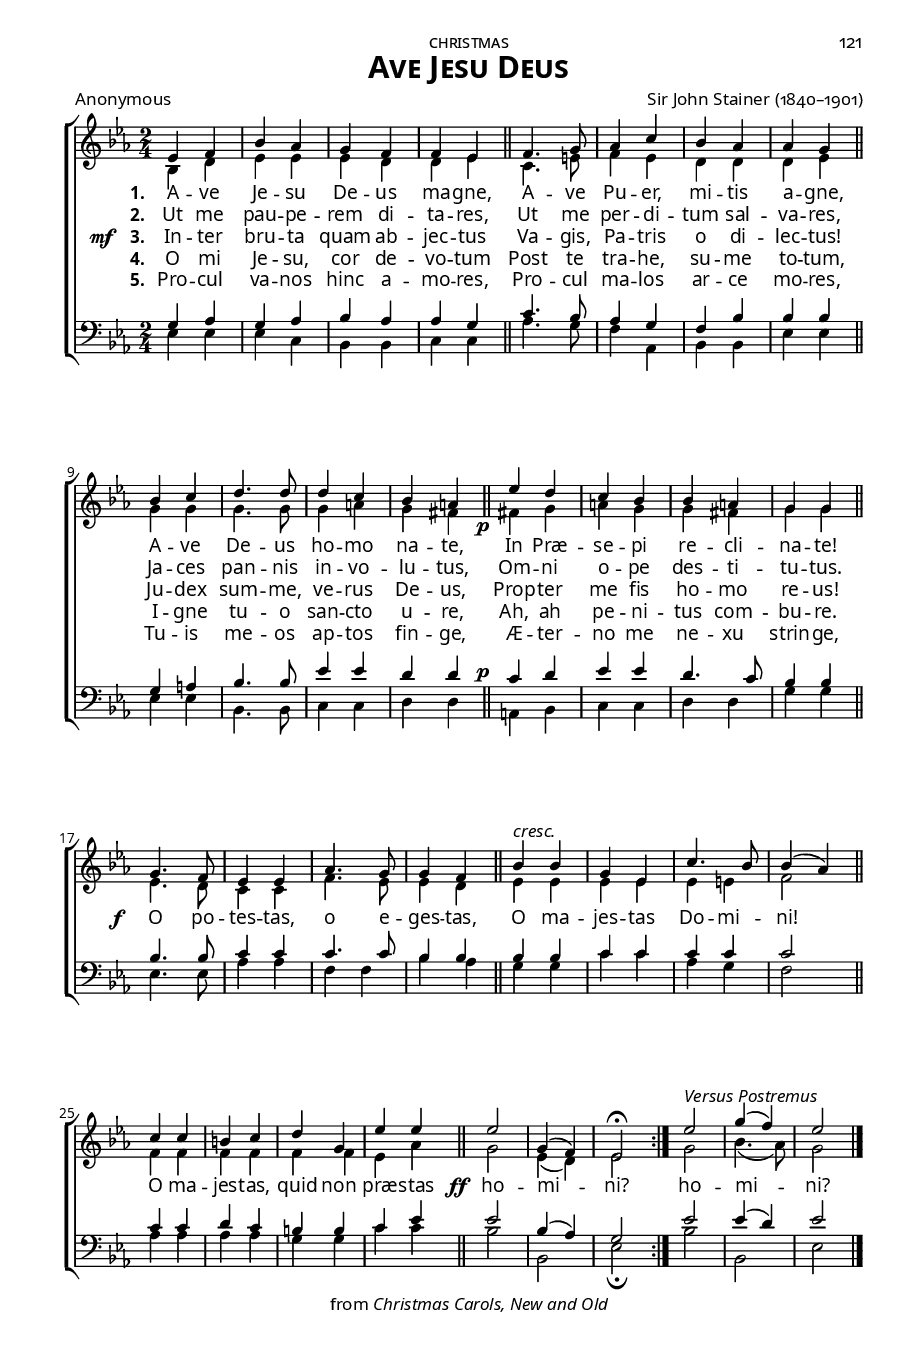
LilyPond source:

\version "2.14.2"
\include "util.ly"
\header {
  title = \markup{\override #'(font-name . "Garamond Premier Pro Semibold"){ \abs-fontsize #15 \smallCapsOldStyle"Ave Jesu Deus"}}
  poet = \markup\oldStyleNum"Anonymous"
  composer = \markup\oldStyleNum"Sir John Stainer (1840–1901)"
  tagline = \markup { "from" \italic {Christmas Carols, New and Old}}
}
\paper {
  %print-all-headers = ##f
  paper-height = 9\in
  paper-width = 6\in
  indent = 0\in
  %system-system-spacing = #'((basic-distance . 10) (padding . 0))
  %system-system-spacing =
  %  #'((basic-distance . 0)
  %     (minimum-distance . 0)
  %     (padding . -0.35)
  %     (stretchability . 100))
  ragged-last-bottom = ##f
  ragged-bottom = ##f
  two-sided = ##t
  inner-margin = 0.5\in
  outer-margin = 0.25\in
  top-margin = 0.25\in
  bottom-margin = 0.25\in
  first-page-number = #121
  print-first-page-number = ##t
  headerLine = \markup{\override #'(font-name . "Garamond Premier Pro") \smallCapsOldStyle"christmas"}
  oddHeaderMarkup = \markup\fill-line{
     \override #'(font-name . "Garamond Premier Pro")\abs-fontsize #8.5
     \combine 
        \fill-line{"" \on-the-fly #print-page-number-check-first
        \oldStylePageNum""
        }
        \fill-line{\headerLine}
  }
  evenHeaderMarkup = \markup {
     \override #'(font-name . "Garamond Premier Pro")\abs-fontsize #8.5
     \combine
        \on-the-fly #print-page-number-check-first
        \oldStylePageNum""
        \fill-line{\headerLine}
  }
}
#(set-global-staff-size 15) \paper{ #(define fonts (make-pango-font-tree "GoudyOlSt BT" "Garamond Premier Pro" "Garamond Premier Pro" (/ 15 20))) }
global = {
  \key ees \major
  \time 2/4
  \override DynamicLineSpanner #'staff-padding = #0.0
  \override DynamicLineSpanner #'Y-extent = #'(1 . 1)
  \override DynamicText #'X-offset = #'-4
}

sopMusic = \relative c' {
  ees4 f |
  bes aes |
  g f |
  f ees \bar "||"
  f4. g8 |
  aes4 c |
  
  bes aes |
  aes g \bar "||"
  bes c |
  d4. d8 |
  d4 c |
  bes a \bar "||"
  ees'_\p d |
  
  c bes |
  bes a |
  g g \bar "||" \break
  g4. f8 |
  ees4 ees |
  aes4. g8 |
  g4 f \bar "||"
  
  bes4^\markup\italic"cresc." bes |
  g ees |
  c'4. bes8 |
  bes4( aes) \bar "||" \break
  c4 c |
  b c |
  d g, |
  
  ees' ees \bar "||"
  ees2 |
  g,4( f) |
  ees2\fermata \bar ":|"
  ees'^\markup\italic{ "Versus Postremus"} |
  g4( f) |
  ees2 \bar "|."
}
sopWords = \lyricmode {
  
}

altoMusic = \relative c' {
  bes4 d |
  ees ees |
  ees d |
  d ees \bar "||"
  c4. e8 |
  f4 ees |
  
  d d |
  d ees \bar "||"
  g g |
  g4. g8 |
  g4 a |
  g fis \bar "||"
  fis! g |
  
  a g |
  g fis |
  g g \bar "||"
  ees4. d8 |
  c4 c |
  f4. ees8 |
  ees4 d |
  
  ees ees |
  ees ees |
  ees e |
  f2 \bar "||"
  f4 f |
  f f |
  f f |
  
  ees aes \bar "||"
  g2 |
  ees4( d) |
  ees2 |
  g2 |
  bes4.( aes8) |
  g2 \bar "|."
}
altoWords = {
  \dropLyricsV
  \lyricmode {
    \set stanza = #"1. "
    A -- ve Je -- su De -- us ma -- gne,
    A -- ve Pu -- er, mi -- tis a -- gne,
    A -- ve De -- us ho -- mo na -- te,
    In Præ -- se -- pi re -- cli -- na -- te!
  }
  
  \set stanza = \markup\dynamic"f   "
  \lyricmode {
    \set associatedVoice = "tenors"
    O po -- tes -- tas, o e -- ges -- tas,
    O ma -- jes -- tas Do -- mi -- ni!
    O ma -- jes -- tas, quid non præ -- stas
  }
  \set stanza = \markup\dynamic"  ff "
  \lyricmode{
    ho -- mi -- ni?
    ho -- mi -- ni?
  }
}
altoWordsII = \lyricmode {
  \dropLyricsV
%\markup\italic
  \set stanza = #"2. "
  Ut me pau -- pe -- rem di -- ta -- res,
  Ut me per -- di -- tum sal -- va -- res,
  Ja -- ces pan -- nis in -- vo -- lu -- tus,
  Om -- ni o -- pe des -- ti -- tu -- tus.
}
altoWordsIII = {
  \dropLyricsV
  \set stanza = \markup{\dynamic "mf  " "3. "}
  \lyricmode {
    In -- ter bru -- ta quam ab -- jec -- tus
    Va -- gis, Pa -- tris o di -- lec -- tus!
    Ju -- dex sum -- me, ve -- rus De -- us,
    Prop -- ter me fis ho -- mo re -- us!
  }
}
altoWordsIV = \lyricmode {
  \dropLyricsV
  \set stanza = #"4. "
  O mi Je -- su, cor de -- vo -- tum
  Post te tra -- he, su -- me to -- tum,
  I -- gne tu -- o san -- cto u -- re,
  Ah, ah pe -- ni -- tus com -- bu -- re.
}
altoWordsV = \lyricmode {
  \dropLyricsV
  \set stanza = #"5. "
  Pro -- cul va -- nos hinc a -- mo -- res,
  Pro -- cul ma -- los ar -- ce mo -- res,
  Tu -- is me -- os ap -- tos fin -- ge,
  Æ -- ter -- no me ne -- xu strin -- ge,
}
altoWordsVI = \lyricmode {
  \set stanza = #"6. "
  \set ignoreMelismata = ##t
}
tenorMusic = \relative c' {
  g4 aes |
  g aes |
  bes aes |
  aes g \bar "||"
  c4. bes8 |
  aes4 g |
  
  f bes |
  bes bes \bar "||"
  g a |
  bes4. bes8 |
  ees4 ees |
  d d \bar "||"
  c^\p d |
  
  ees4 ees |
  d4. c8 |
  bes4 bes \bar "||"
  bes4. bes8 |
  c4 c |
  c4. c8 |
  bes4 bes \bar "||"
  
  bes bes |
  c c |
  c c |
  c2 \bar "||"
  c4 c |
  d c |
  b b |
  
  c ees \bar "||"
  ees2 |
  bes4( aes) |
  g2 |
  
  ees' |
  ees4( d) |
  ees2 \bar "|."
  
}
tenorWords = \lyricmode {

}

bassMusic = \relative c {
  ees4 ees |
  ees c |
  bes bes |
  c c \bar "||"
  aes'4. g8 |
  f4 aes, |
  
  bes4 bes |
  ees ees \bar "||"
  ees ees |
  bes4. bes8 |
  c4 c |
  d d \bar "||"
  a bes |
  
  c c |
  d d |
  g g \bar "||"
  ees4. ees8 |
  aes4 aes |
  f f |
  bes aes \bar "||"
  
  g g |
  c c |
  aes g |
  f2 \bar "||"
  aes4 aes |
  aes aes |
  g g |
  
  c c \bar "||"
  bes2 |
  bes, |
  ees\fermata |
  bes' |
  bes, |
  ees \bar "|."
}
bassWords = \lyricmode {

}

pianoRH = \relative c' {
  
}
pianoLH = \relative c' {
  
}

\score {
  <<
   \new ChoirStaff <<
%    \new Lyrics = sopranos \with { \override VerticalAxisGroup #'nonstaff-relatedstaff-spacing = #'((basic-distance . 1)) }
    \new Staff = women <<
      \new Voice = "sopranos" { \voiceOne << \global \sopMusic >> }
      \new Voice = "altos" { \voiceTwo << \global \altoMusic >> }
    >>
   \new Staff = men <<
      \clef bass
      \new Voice = "tenors" { \voiceOne << \global \tenorMusic >> }
      \new Voice = "basses" { \voiceTwo << \global \bassMusic >> }
    >>
    \new Lyrics \with { alignAboveContext = #"women" \override VerticalAxisGroup #'nonstaff-relatedstaff-spacing = #'((basic-distance . 1))} \lyricsto "sopranos" \sopWords
     \new Lyrics = "altosVI"  \with { alignBelowContext = #"women" \override VerticalAxisGroup #'nonstaff-relatedstaff-spacing = #'((basic-distance . 1))} \lyricsto "altos" \altoWordsVI
    \new Lyrics = "altosV"  \with { alignBelowContext = #"women" \override VerticalAxisGroup #'nonstaff-relatedstaff-spacing = #'((basic-distance . 1))} \lyricsto "altos" \altoWordsV
    \new Lyrics = "altosIV"  \with { alignBelowContext = #"women" \override VerticalAxisGroup #'nonstaff-relatedstaff-spacing = #'((basic-distance . 1))} \lyricsto "altos" \altoWordsIV
    \new Lyrics = "altosIII"  \with { alignBelowContext = #"women" \override VerticalAxisGroup #'nonstaff-relatedstaff-spacing = #'((basic-distance . 1))} \lyricsto "altos" \altoWordsIII
    \new Lyrics = "altosII"  \with { alignBelowContext = #"women" \override VerticalAxisGroup #'nonstaff-relatedstaff-spacing = #'((basic-distance . 1))} \lyricsto "altos" \altoWordsII
    \new Lyrics = "altos"  \with { alignBelowContext = #"women" \override VerticalAxisGroup #'nonstaff-relatedstaff-spacing = #'((basic-distance . 1))} \lyricsto "altos" \altoWords
    \new Lyrics \with { alignAboveContext = #"men" \override VerticalAxisGroup #'nonstaff-relatedstaff-spacing = #'((basic-distance . 1)) } \lyricsto "tenors" \tenorWords
    \new Lyrics \with { alignBelowContext = #"men" \override VerticalAxisGroup #'nonstaff-relatedstaff-spacing = #'((basic-distance . 1)) } \lyricsto "basses" \bassWords
  >>
%    \new PianoStaff << \new Staff { \new Voice { \pianoRH } } \new Staff { \clef "bass" \pianoLH } >>
  >>
  \layout {
    \context {
      \Score
      %\override SpacingSpanner #'base-shortest-duration = #(ly:make-moment 1 8)
      %\override SpacingSpanner #'common-shortest-duration = #(ly:make-moment 1 4)
    }
    \context {
      % Remove all empty staves
      % \Staff \RemoveEmptyStaves \override VerticalAxisGroup #'remove-first = ##t
    }
  }
  \midi {
    %\tempo 4 = 90
    \set Staff.midiInstrument = "flute"
  
    \context {
      \Voice
      \remove "Dynamic_performer"
    }
  }
}
